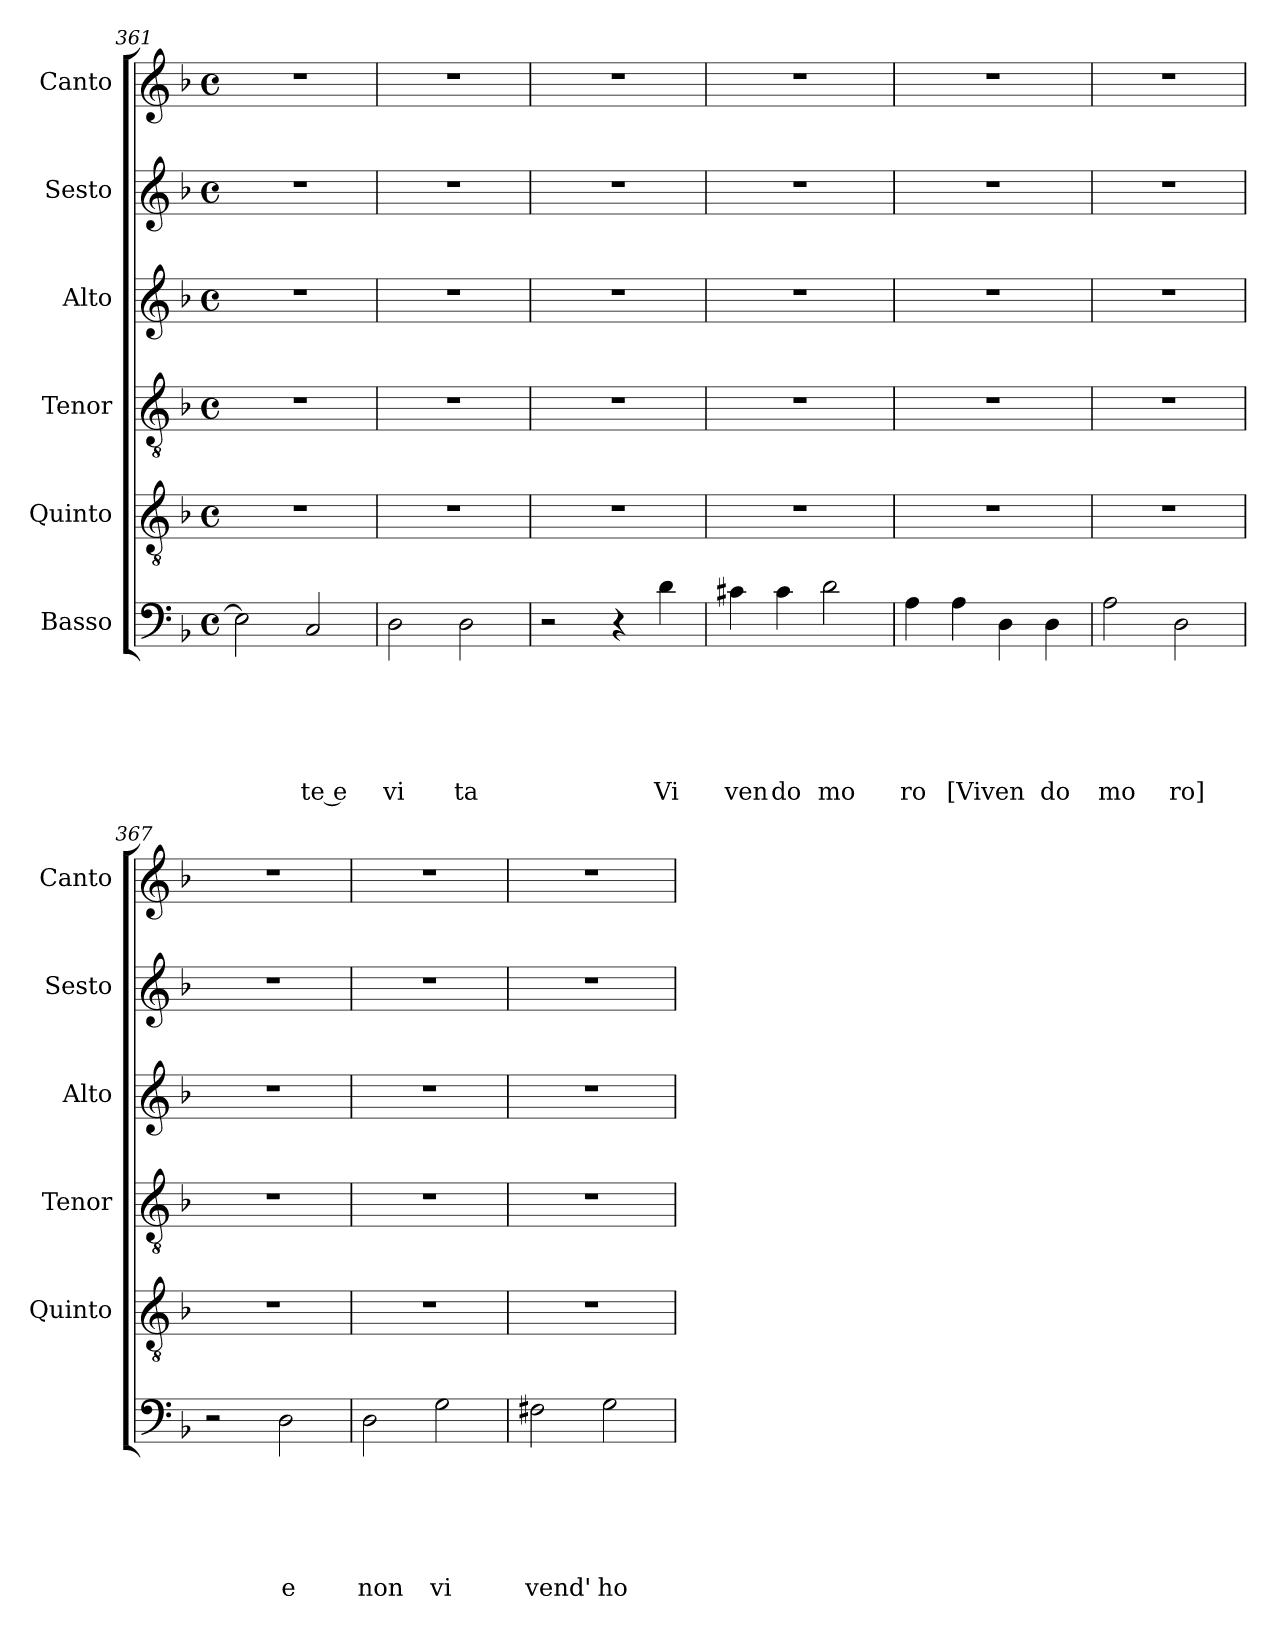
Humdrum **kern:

**kern	**text	**text	**text	**text	**text	**text	**kern	**kern	**kern	**kern	**kern
*part6	*part6	*part6	*part6	*part6	*part6	*part6	*part5	*part4	*part3	*part2	*part1
*staff6	*staff6	*staff6	*staff6	*staff6	*staff6	*staff6	*staff5	*staff4	*staff3	*staff2	*staff1
*I"Basso	*	*	*	*	*	*	*I"Quinto	*I"Tenor	*I"Alto	*I"Sesto	*I"Canto
*	*	*	*	*	*	*	*I'Quinto	*I'Tenor	*I'Alto	*I'Sesto	*I'Canto
*clefF4	*	*	*	*	*	*	*clefGv2	*clefGv2	*clefG2	*clefG2	*clefG2
*k[b-]	*	*	*	*	*	*	*k[b-]	*k[b-]	*k[b-]	*k[b-]	*k[b-]
*F:	*	*	*	*	*	*	*F:	*F:	*F:	*F:	*F:
*M4/4	*	*	*	*	*	*	*M4/4	*M4/4	*M4/4	*M4/4	*M4/4
*met(c)	*	*	*	*	*	*	*met(c)	*met(c)	*met(c)	*met(c)	*met(c)
=361	=361	=361	=361	=361	=361	=361	=361	=361	=361	=361	=361
2E-\]	.	.	.	.	.	.	1r	1r	1r	1r	1r
!	!	!	!	!	!	!LO:LY:b:rj	!	!	!	!	!
2C/	.	.	.	.	.	te e	.	.	.	.	.
=362	=362	=362	=362	=362	=362	=362	=362	=362	=362	=362	=362
!	!	!	!	!	!	!LO:LY:b	!	!	!	!	!
2D\	.	.	.	.	.	vi	1r	1r	1r	1r	1r
!	!	!	!	!	!	!LO:LY:b	!	!	!	!	!
2D\	.	.	.	.	.	ta	.	.	.	.	.
=363	=363	=363	=363	=363	=363	=363	=363	=363	=363	=363	=363
2r	.	.	.	.	.	.	1r	1r	1r	1r	1r
4r	.	.	.	.	.	.	.	.	.	.	.
!	!	!	!	!	!	!LO:LY:b	!	!	!	!	!
4d\	.	.	.	.	.	Vi	.	.	.	.	.
=364	=364	=364	=364	=364	=364	=364	=364	=364	=364	=364	=364
!	!	!	!	!	!	!LO:LY:b	!	!	!	!	!
4c#X\	.	.	.	.	.	ven	1r	1r	1r	1r	1r
!	!	!	!	!	!	!LO:LY:b	!	!	!	!	!
4c#\	.	.	.	.	.	do	.	.	.	.	.
!	!	!	!	!	!	!LO:LY:b	!	!	!	!	!
2d\	.	.	.	.	.	mo	.	.	.	.	.
=365	=365	=365	=365	=365	=365	=365	=365	=365	=365	=365	=365
!	!	!	!	!	!	!LO:LY:b	!	!	!	!	!
4A\	.	.	.	.	.	ro	1r	1r	1r	1r	1r
!	!	!	!	!	!	!LO:LY:b	!	!	!	!	!
4A\	.	.	.	.	.	[Viven	.	.	.	.	.
4D\	.	.	.	.	.	.	.	.	.	.	.
!	!	!	!	!	!	!LO:LY:b	!	!	!	!	!
4D\	.	.	.	.	.	do	.	.	.	.	.
=366	=366	=366	=366	=366	=366	=366	=366	=366	=366	=366	=366
!	!	!	!	!	!	!LO:LY:b	!	!	!	!	!
2A\	.	.	.	.	.	mo	1r	1r	1r	1r	1r
!	!	!	!	!	!	!LO:LY:b	!	!	!	!	!
2D\	.	.	.	.	.	ro]	.	.	.	.	.
=367	=367	=367	=367	=367	=367	=367	=367	=367	=367	=367	=367
2r	.	.	.	.	.	.	1r	1r	1r	1r	1r
!	!	!	!	!	!	!LO:LY:b	!	!	!	!	!
2D\	.	.	.	.	.	e	.	.	.	.	.
=368	=368	=368	=368	=368	=368	=368	=368	=368	=368	=368	=368
!	!	!	!	!	!	!LO:LY:b	!	!	!	!	!
2D\	.	.	.	.	.	non	1r	1r	1r	1r	1r
!	!	!	!	!	!	!LO:LY:b	!	!	!	!	!
2G\	.	.	.	.	.	vi	.	.	.	.	.
!!LO:LB:g=z
=369	=369	=369	=369	=369	=369	=369	=369	=369	=369	=369	=369
!	!	!	!	!	!	!LO:LY:b	!	!	!	!	!
2F#X\	.	.	.	.	.	vend'	1r	1r	1r	1r	1r
!	!	!	!	!	!	!LO:LY:b	!	!	!	!	!
2G\	.	.	.	.	.	ho	.	.	.	.	.
=	=	=	=	=	=	=	=	=	=	=	=
*-	*-	*-	*-	*-	*-	*-	*-	*-	*-	*-	*-
